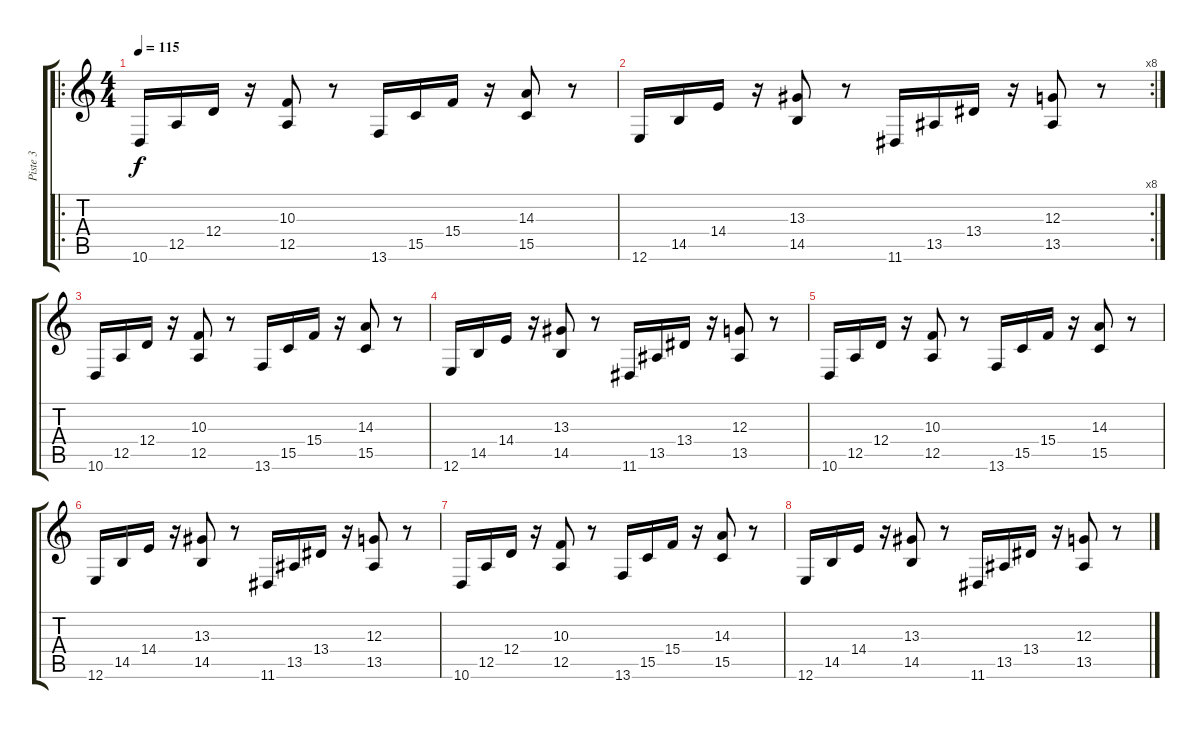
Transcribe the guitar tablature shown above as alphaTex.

\track ("Piste 3" "Piste 3") {instrument fx2soundtrack}
\staff {score tabs}
\tuning (E4 B3 G3 D3 A2 E2) {hide}
\ro
\ts (4 4)
\tempo 115
\clef g2
\ks c
10.6.16{dy f volume 9} 12.5.16 12.4.16 r.16 (10.3 12.5).8 r.8 13.6.16 15.5.16 15.4.16 r.16 (14.3 15.5).8 r.8 |
\rc 8
12.6.16 14.5.16 14.4.16 r.16 (13.3 14.5).8 r.8 11.6.16 13.5.16 13.4.16 r.16 (12.3 13.5).8 r.8 |
10.6.16{volume 9} 12.5.16 12.4.16 r.16 (10.3 12.5).8 r.8 13.6.16 15.5.16 15.4.16 r.16 (14.3 15.5).8 r.8 |
12.6.16 14.5.16 14.4.16 r.16 (13.3 14.5).8 r.8 11.6.16 13.5.16 13.4.16 r.16 (12.3 13.5).8 r.8 |
10.6.16{volume 9} 12.5.16 12.4.16 r.16 (10.3 12.5).8 r.8 13.6.16 15.5.16 15.4.16 r.16 (14.3 15.5).8 r.8 |
12.6.16 14.5.16 14.4.16 r.16 (13.3 14.5).8 r.8 11.6.16 13.5.16 13.4.16 r.16 (12.3 13.5).8 r.8 |
10.6.16{volume 9} 12.5.16 12.4.16 r.16 (10.3 12.5).8 r.8 13.6.16 15.5.16 15.4.16 r.16 (14.3 15.5).8 r.8 |
12.6.16 14.5.16 14.4.16 r.16 (13.3 14.5).8 r.8 11.6.16 13.5.16 13.4.16 r.16 (12.3 13.5).8 r.8
